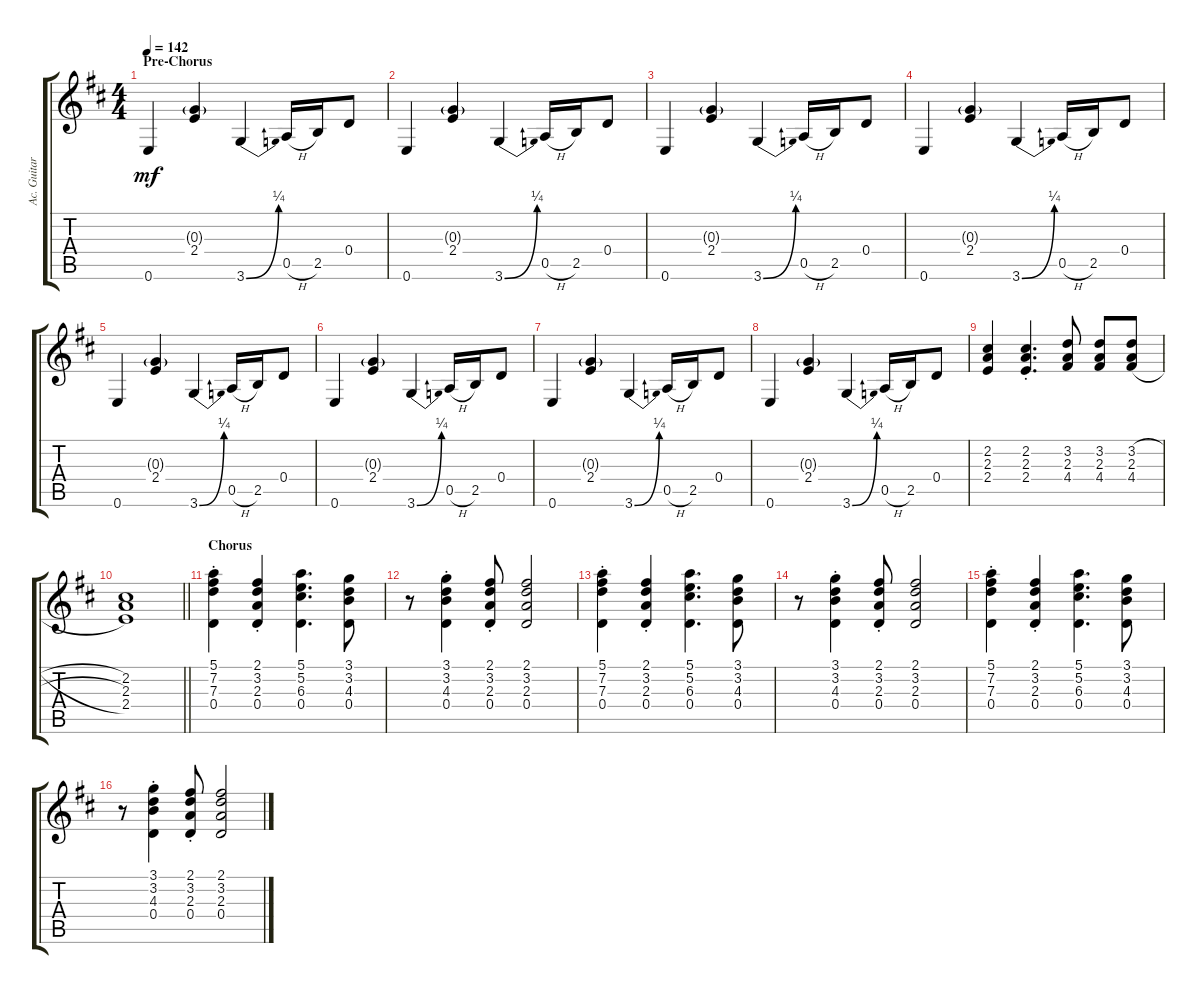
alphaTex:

\track ("Ac. Guitar" "Ac. Guitar") {instrument acousticguitarsteel}
\staff {score tabs}
\tuning (E4 B3 G3 D3 A2 E2) {hide}
\ts (4 4)
\section ("" "Pre-Chorus")
\tempo 142
\clef g2
\ks d
0.6.4{dy mf} (0.3{g} 2.4).4 3.6{be (bend 0 0 60 1)}.4 0.5{h}.16 2.5.16 0.4.8 |
0.6.4 (0.3{g} 2.4).4 3.6{be (bend 0 0 60 1)}.4 0.5{h}.16 2.5.16 0.4.8 |
0.6.4 (0.3{g} 2.4).4 3.6{be (bend 0 0 60 1)}.4 0.5{h}.16 2.5.16 0.4.8 |
0.6.4 (0.3{g} 2.4).4 3.6{be (bend 0 0 60 1)}.4 0.5{h}.16 2.5.16 0.4.8 |
0.6.4 (0.3{g} 2.4).4 3.6{be (bend 0 0 60 1)}.4 0.5{h}.16 2.5.16 0.4.8 |
0.6.4 (0.3{g} 2.4).4 3.6{be (bend 0 0 60 1)}.4 0.5{h}.16 2.5.16 0.4.8 |
0.6.4 (0.3{g} 2.4).4 3.6{be (bend 0 0 60 1)}.4 0.5{h}.16 2.5.16 0.4.8 |
0.6.4 (0.3{g} 2.4).4 3.6{be (bend 0 0 60 1)}.4 0.5{h}.16 2.5.16 0.4.8 |
(2.2 2.3 2.4).4 (2.2{st} 2.3{st} 2.4{st}).4{d} (3.2 2.3 4.4).8 (3.2 2.3 4.4).8 (3.2{h} 2.3{h} 4.4{h}).8 |
\barLineRight lightlight
(2.2 2.3 2.4).1 |
\section ("" "Chorus")
(5.1{st} 7.2{st} 7.3{st} 0.4{st}).4 (2.1{st} 3.2{st} 2.3{st} 0.4{st}).4 (5.1 5.2 6.3 0.4).4{d} (3.1 3.2 4.3 0.4).8 |
r.8 (3.1{st} 3.2{st} 4.3{st} 0.4{st}).4 (2.1{st} 3.2{st} 2.3{st} 0.4{st}).8 (2.1 3.2 2.3 0.4).2 |
(5.1{st} 7.2{st} 7.3{st} 0.4{st}).4 (2.1{st} 3.2{st} 2.3{st} 0.4{st}).4 (5.1 5.2 6.3 0.4).4{d} (3.1 3.2 4.3 0.4).8 |
r.8 (3.1{st} 3.2{st} 4.3{st} 0.4{st}).4 (2.1{st} 3.2{st} 2.3{st} 0.4{st}).8 (2.1 3.2 2.3 0.4).2 |
(5.1{st} 7.2{st} 7.3{st} 0.4{st}).4 (2.1{st} 3.2{st} 2.3{st} 0.4{st}).4 (5.1 5.2 6.3 0.4).4{d} (3.1 3.2 4.3 0.4).8 |
r.8 (3.1{st} 3.2{st} 4.3{st} 0.4{st}).4 (2.1{st} 3.2{st} 2.3{st} 0.4{st}).8 (2.1 3.2 2.3 0.4).2
